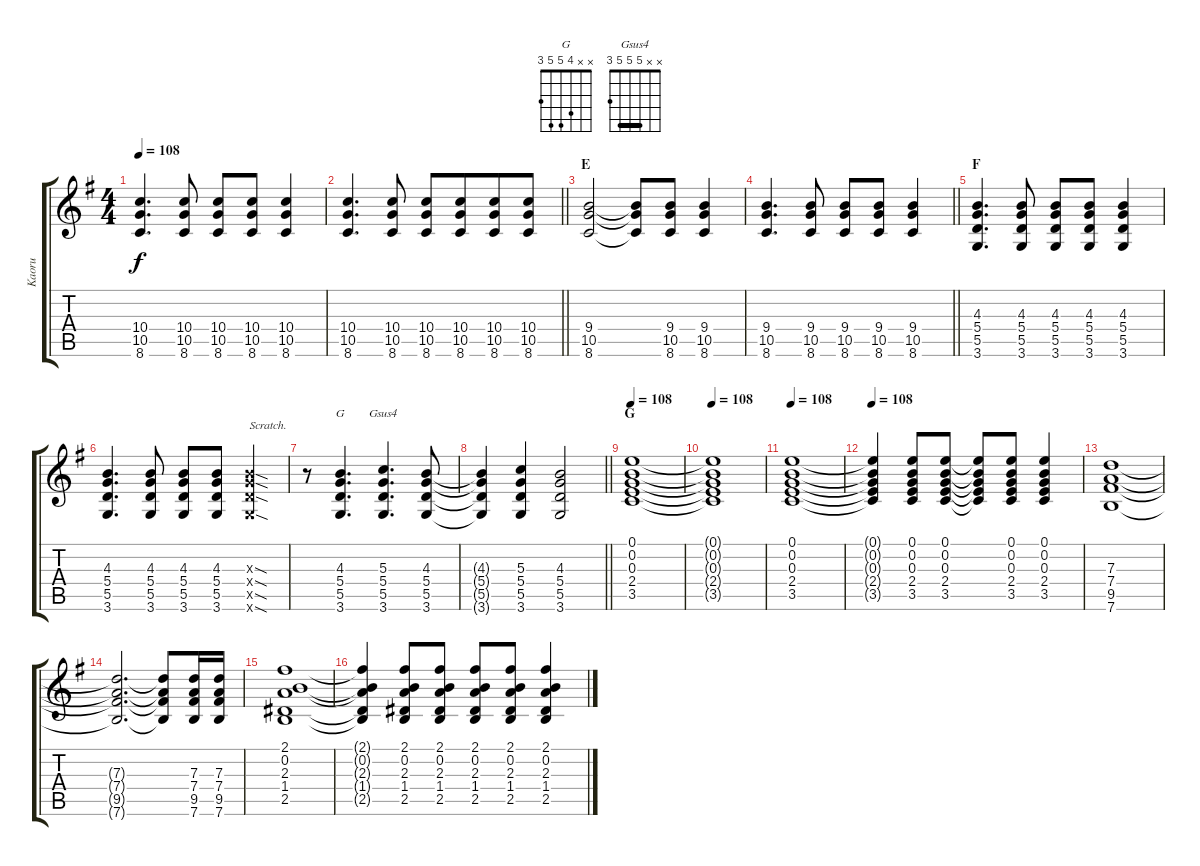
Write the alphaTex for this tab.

\track ("Kaoru" "Kaoru") {instrument overdrivenguitar}
\staff {score tabs}
\tuning (E4 B3 G3 D3 A2 E2) {hide}
\chord ("G" x x 4 5 5 3)
\chord ("Gsus4" x x 5 5 5 3) {barre 5}
\ts (4 4)
\tempo 108
\clef g2
\ks eminor
(10.4 10.5 8.6).4{d dy f} (10.4 10.5 8.6).8 (10.4 10.5 8.6).8 (10.4 10.5 8.6).8 (10.4 10.5 8.6).4 |
\barLineRight lightlight
(10.4 10.5 8.6).4{d} (10.4 10.5 8.6).8 (10.4 10.5 8.6).8 (10.4 10.5 8.6).8{beam merge} (10.4 10.5 8.6).8 (10.4 10.5 8.6).8 |
\section ("" "E")
(9.4 10.5 8.6).2 (9.4{t} 10.5{t} 8.6{t}).8 (9.4 10.5 8.6).8 (9.4 10.5 8.6).4 |
\barLineRight lightlight
(9.4 10.5 8.6).4{d} (9.4 10.5 8.6).8 (9.4 10.5 8.6).8 (9.4 10.5 8.6).8 (9.4 10.5 8.6).4 |
\section ("" "F")
(4.3 5.4 5.5 3.6).4{d} (4.3 5.4 5.5 3.6).8 (4.3 5.4 5.5 3.6).8 (4.3 5.4 5.5 3.6).8 (4.3 5.4 5.5 3.6).4 |
(4.3 5.4 5.5 3.6).4{d} (4.3 5.4 5.5 3.6).8 (4.3 5.4 5.5 3.6).8 (4.3 5.4 5.5 3.6).8 (4.3{sod x} 5.4{sod x} 5.5{sod x} 3.6{sod x}).4{txt "Scratch."} |
r.8 (4.3 5.4 5.5 3.6).4{d ch "G"} (5.3 5.4 5.5 3.6).4{d ch "Gsus4"} (4.3 5.4 5.5 3.6).8 |
\barLineRight lightlight
(4.3{t} 5.4{t} 5.5{t} 3.6{t}).4 (5.3 5.4 5.5 3.6).4 (4.3 5.4 5.5 3.6).2 |
\section ("" "G")
\tempo 108
(0.1 0.2 0.3 2.4 3.5).1 |
\tempo 108
(0.1{t} 0.2{t} 0.3{t} 2.4{t} 3.5{t}).1 |
\tempo 108
(0.1 0.2 0.3 2.4 3.5).1 |
\tempo 108
(0.1{t} 0.2{t} 0.3{t} 2.4{t} 3.5{t}).4 (0.1 0.2 0.3 2.4 3.5).8 (0.1 0.2 0.3 2.4 3.5).8 (0.1{t} 0.2{t} 0.3{t} 2.4{t} 3.5{t}).8 (0.1 0.2 0.3 2.4 3.5).8 (0.1 0.2 0.3 2.4 3.5).4 |
(7.3 7.4 9.5 7.6).1 |
(7.3{t} 7.4{t} 9.5{t} 7.6{t}).2{d} (7.3{t} 7.4{t} 9.5{t} 7.6{t}).8 (7.3 7.4 9.5 7.6).16 (7.3 7.4 9.5 7.6).16 |
(2.1 0.2 2.3 1.4 2.5).1 |
(2.1{t} 0.2{t} 2.3{t} 1.4{t} 2.5{t}).4 (2.1 0.2 2.3 1.4 2.5).8 (2.1 0.2 2.3 1.4 2.5).8 (2.1 0.2 2.3 1.4 2.5).8 (2.1 0.2 2.3 1.4 2.5).8 (2.1 0.2 2.3 1.4 2.5).4
